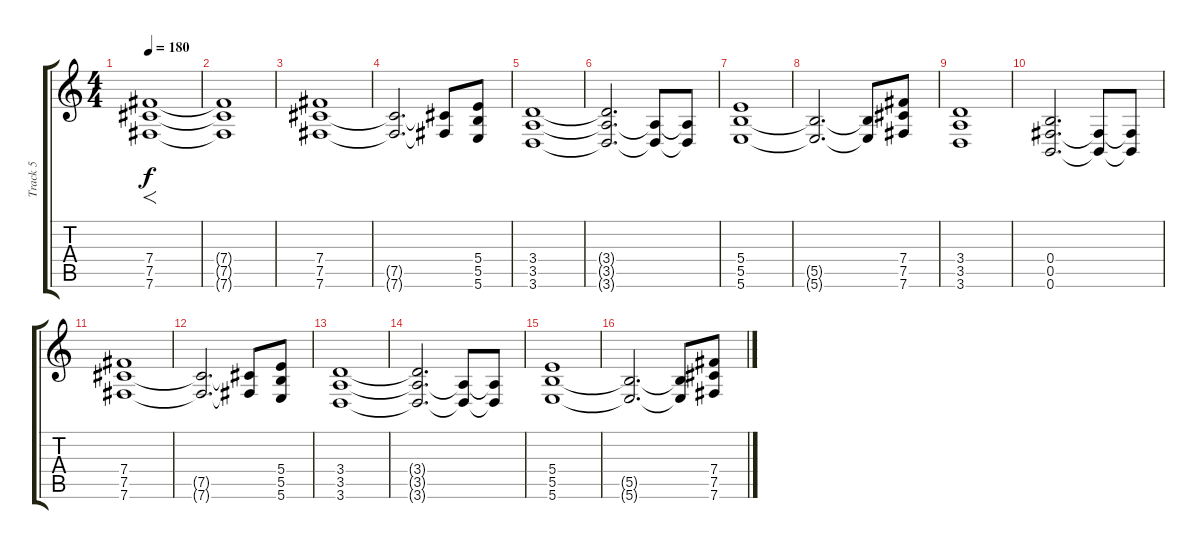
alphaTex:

\track ("Track 5" "Track 5") {instrument distortionguitar}
\staff {score tabs}
\tuning (Db4 Ab3 E3 B2 Gb2 B1) {hide}
\ts (4 4)
\tempo 180
\clef g2
\ks c
(7.4 7.5 7.6).1{f dy f instrument distortionguitar} |
(7.4{t} 7.5{t} 7.6{t}).1 |
(7.4 7.5 7.6).1 |
(7.5{t} 7.6{t}).2{d} (7.5{t} 7.6{t}).8 (5.4 5.5 5.6).8 |
(3.4 3.5 3.6).1 |
(3.4{t} 3.5{t} 3.6{t}).2{d} (3.5{t} 3.6{t}).8 (3.5{t} 3.6{t}).8 |
(5.4 5.5 5.6).1 |
(5.5{t} 5.6{t}).2{d} (5.5{t} 5.6{t}).8 (7.4 7.5 7.6).8 |
(3.4 3.5 3.6).1 |
(0.4 0.5 0.6).2{d} (0.5{t} 0.6{t}).8 (0.5{t} 0.6{t}).8 |
(7.4 7.5 7.6).1 |
(7.5{t} 7.6{t}).2{d} (7.5{t} 7.6{t}).8 (5.4 5.5 5.6).8 |
(3.4 3.5 3.6).1 |
(3.4{t} 3.5{t} 3.6{t}).2{d} (3.5{t} 3.6{t}).8 (3.5{t} 3.6{t}).8 |
(5.4 5.5 5.6).1 |
(5.5{t} 5.6{t}).2{d} (5.5{t} 5.6{t}).8 (7.4 7.5 7.6).8
